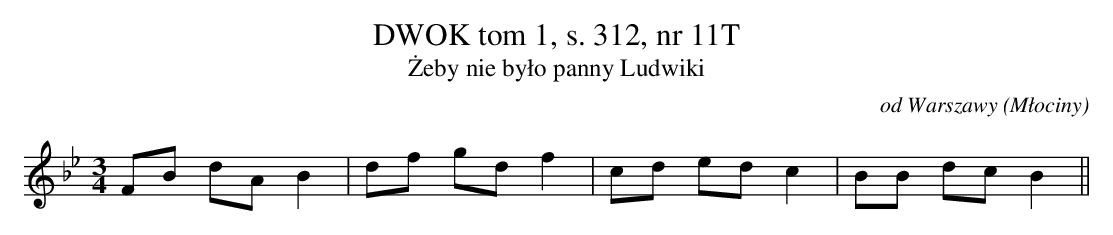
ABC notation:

X:1
T: DWOK tom 1, s. 312, nr 11T
T: Żeby nie było panny Ludwiki
O: od Warszawy (Młociny)
M: 3/4
L: 1/8
K: Bb
FB dAB2 | df gdf2 | cd edc2 | BB dcB2||
